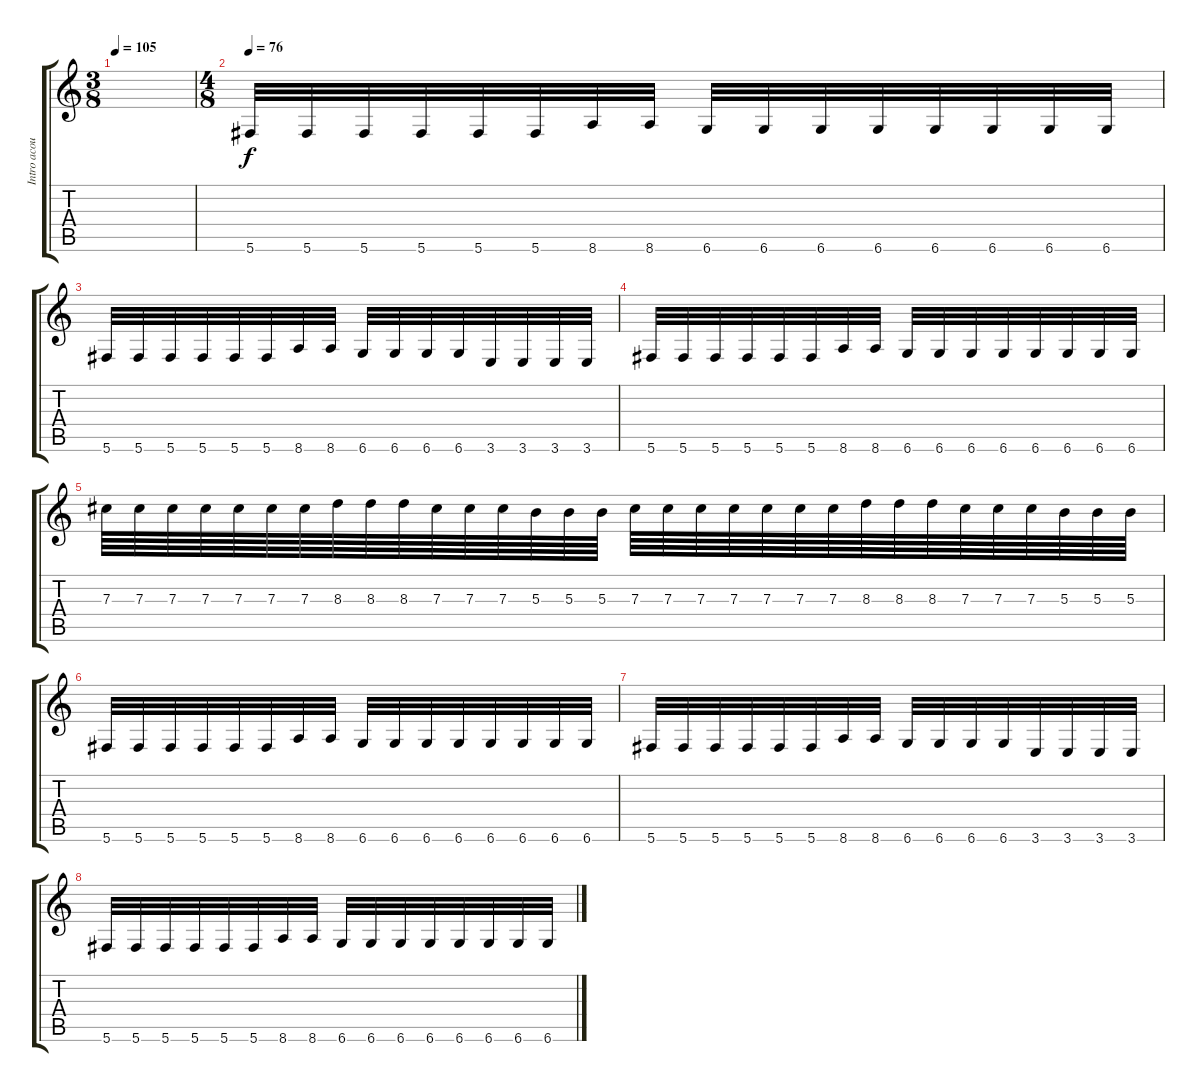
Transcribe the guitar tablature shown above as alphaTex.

\track ("Intro acoustic guitar" "Intro acou") {instrument acousticguitarsteel}
\staff {score tabs}
\tuning (Eb4 Bb3 Gb3 Db3 Ab2 Db2) {hide}
\ts (3 8)
\tempo 105
\clef g2
\ks c
|
\ts (4 8)
\tempo 76
5.6.32 5.6.32 5.6.32 5.6.32 5.6.32 5.6.32 8.6.32 8.6.32 6.6.32 6.6.32 6.6.32 6.6.32 6.6.32 6.6.32 6.6.32 6.6.32 |
5.6.32 5.6.32 5.6.32 5.6.32 5.6.32 5.6.32 8.6.32 8.6.32 6.6.32 6.6.32 6.6.32 6.6.32 3.6.32 3.6.32 3.6.32 3.6.32 |
5.6.32 5.6.32 5.6.32 5.6.32 5.6.32 5.6.32 8.6.32 8.6.32 6.6.32 6.6.32 6.6.32 6.6.32 6.6.32 6.6.32 6.6.32 6.6.32 |
7.3.64 7.3.64 7.3.64 7.3.64 7.3.64 7.3.64 7.3.64 8.3.64 8.3.64 8.3.64 7.3.64 7.3.64 7.3.64 5.3.64 5.3.64 5.3.64 7.3.64 7.3.64 7.3.64 7.3.64 7.3.64 7.3.64 7.3.64 8.3.64 8.3.64 8.3.64 7.3.64 7.3.64 7.3.64 5.3.64 5.3.64 5.3.64 |
5.6.32 5.6.32 5.6.32 5.6.32 5.6.32 5.6.32 8.6.32 8.6.32 6.6.32 6.6.32 6.6.32 6.6.32 6.6.32 6.6.32 6.6.32 6.6.32 |
5.6.32 5.6.32 5.6.32 5.6.32 5.6.32 5.6.32 8.6.32 8.6.32 6.6.32 6.6.32 6.6.32 6.6.32 3.6.32 3.6.32 3.6.32 3.6.32 |
5.6.32 5.6.32 5.6.32 5.6.32 5.6.32 5.6.32 8.6.32 8.6.32 6.6.32 6.6.32 6.6.32 6.6.32 6.6.32 6.6.32 6.6.32 6.6.32
